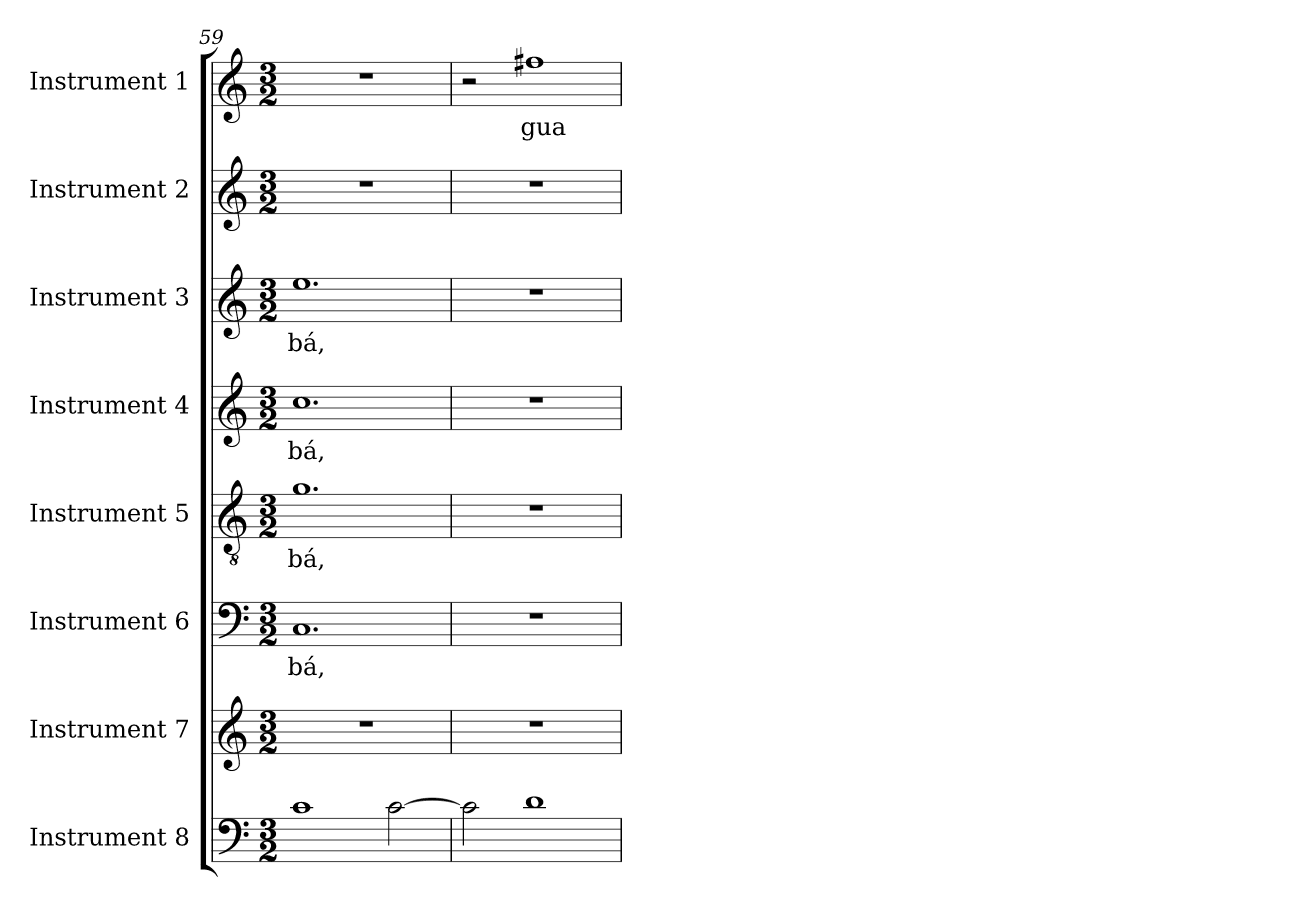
**kern	**kern	**kern	**text	**kern	**text	**kern	**text	**kern	**text	**kern	**kern	**text
*part8	*part7	*part6	*part6	*part5	*part5	*part4	*part4	*part3	*part3	*part2	*part1	*part1
*staff8	*staff7	*staff6	*staff6	*staff5	*staff5	*staff4	*staff4	*staff3	*staff3	*staff2	*staff1	*staff1
*I"Instrument 8	*I"Instrument 7	*I"Instrument 6	*	*I"Instrument 5	*	*I"Instrument 4	*	*I"Instrument 3	*	*I"Instrument 2	*I"Instrument 1	*
*clefF4	*clefG2	*clefF4	*	*clefGv2	*	*clefG2	*	*clefG2	*	*clefG2	*clefG2	*
*k[]	*k[]	*k[]	*	*k[]	*	*k[]	*	*k[]	*	*k[]	*k[]	*
*C:	*C:	*C:	*	*C:	*	*C:	*	*C:	*	*C:	*C:	*
*M3/2	*M3/2	*M3/2	*	*M3/2	*	*M3/2	*	*M3/2	*	*M3/2	*M3/2	*
=59	=59	=59	=59	=59	=59	=59	=59	=59	=59	=59	=59	=59
!	!	!	!LO:LY:b:rj	!	!LO:LY:b:rj	!	!LO:LY:b:rj	!	!LO:LY:b:rj	!	!	!
1c	1.r	1.C	-bá,	1.g	-bá,	1.cc	-bá,	1.ee	-bá,	1.r	1.r	.
[>2c\	.	.	.	.	.	.	.	.	.	.	.	.
=60	=60	=60	=60	=60	=60	=60	=60	=60	=60	=60	=60	=60
2c\]	1.r	1.r	.	1.r	.	1.r	.	1.r	.	1.r	2r	.
!	!	!	!	!	!	!	!	!	!	!	!	!LO:LY:b:cj
1d	.	.	.	.	.	.	.	.	.	.	1ff#X	gua-
=	=	=	=	=	=	=	=	=	=	=	=	=
*-	*-	*-	*-	*-	*-	*-	*-	*-	*-	*-	*-	*-
